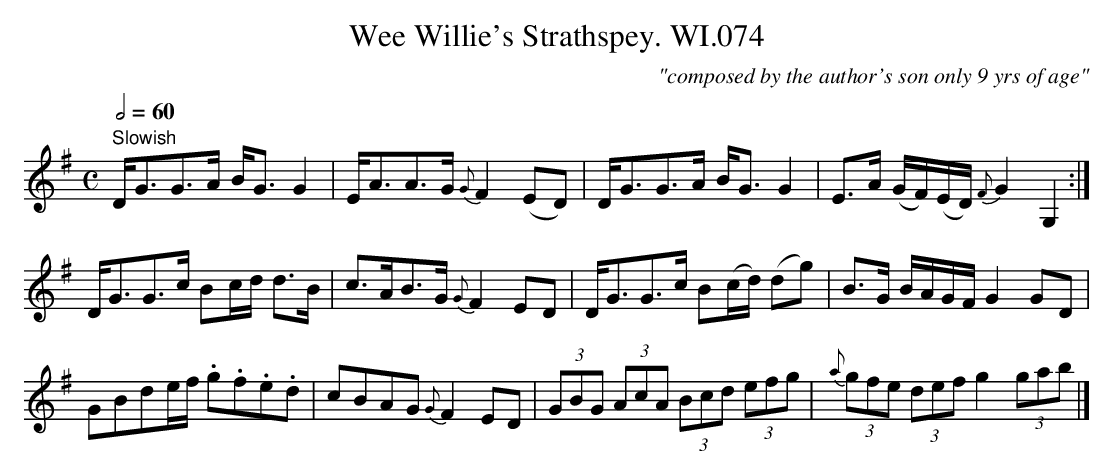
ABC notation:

X:1
T:Wee Willie's Strathspey. WI.074
M:C
L:1/8
Q:1/2=60
C:"composed by the author's son only 9 yrs of age"
K:G
" Slowish"D<GG>A B<G G2|E<AA>G {G}F2(ED)|\
D<GG>A B<G G2|E>A (G/F/)(E/D/) {F}G2G,2:|
D<GG>c Bc/d/ d>B|c>AB>G {G}F2ED|\
D<GG>c B(c/d/) (dg)|B>G B/A/G/F/ G2GD|
GBde/f/ .g.f.e.d|cBAG {G}F2ED|\
(3GBG (3AcA (3Bcd (3efg|{a}(3gfe (3def g2 (3gab |]
